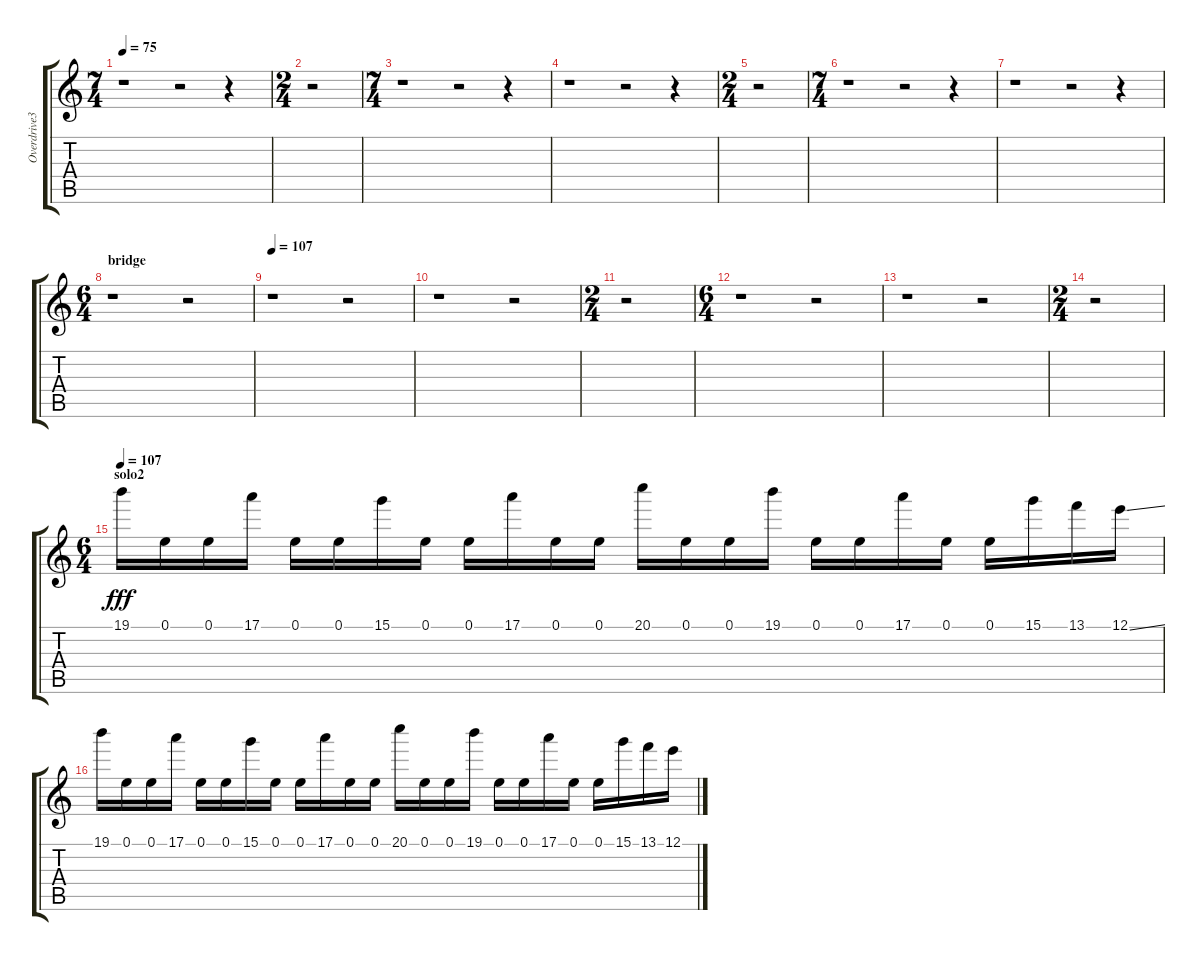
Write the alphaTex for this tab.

\track ("Overdrive3" "Overdrive3") {instrument overdrivenguitar}
\staff {score tabs}
\tuning (E4 B3 G3 D3 A2 E2) {hide}
\ts (7 4)
\tempo 75
\clef g2
\ks c
r.1{dy fff} r.2 r.4 |
\ts (2 4)
r.2 |
\ts (7 4)
r.1 r.2 r.4 |
r.1 r.2 r.4 |
\ts (2 4)
r.2 |
\ts (7 4)
r.1 r.2 r.4 |
r.1 r.2 r.4 |
\ts (6 4)
\section ("" "bridge")
r.1 r.2 |
\tempo 107
r.1 r.2 |
r.1 r.2 |
\ts (2 4)
r.2 |
\ts (6 4)
r.1 r.2 |
r.1 r.2 |
\ts (2 4)
r.2 |
\ts (6 4)
\section ("" "solo2")
\tempo 107
19.1.16{volume 16} 0.1.16 0.1.16 17.1.16 0.1.16 0.1.16 15.1.16 0.1.16 0.1.16 17.1.16 0.1.16 0.1.16 20.1.16 0.1.16 0.1.16 19.1.16 0.1.16 0.1.16 17.1.16 0.1.16 0.1.16 15.1.16 13.1.16 12.1{ss}.16 |
19.1.16 0.1.16 0.1.16 17.1.16 0.1.16 0.1.16 15.1.16 0.1.16 0.1.16 17.1.16 0.1.16 0.1.16 20.1.16 0.1.16 0.1.16 19.1.16 0.1.16 0.1.16 17.1.16 0.1.16 0.1.16 15.1.16 13.1.16 12.1{ss}.16
